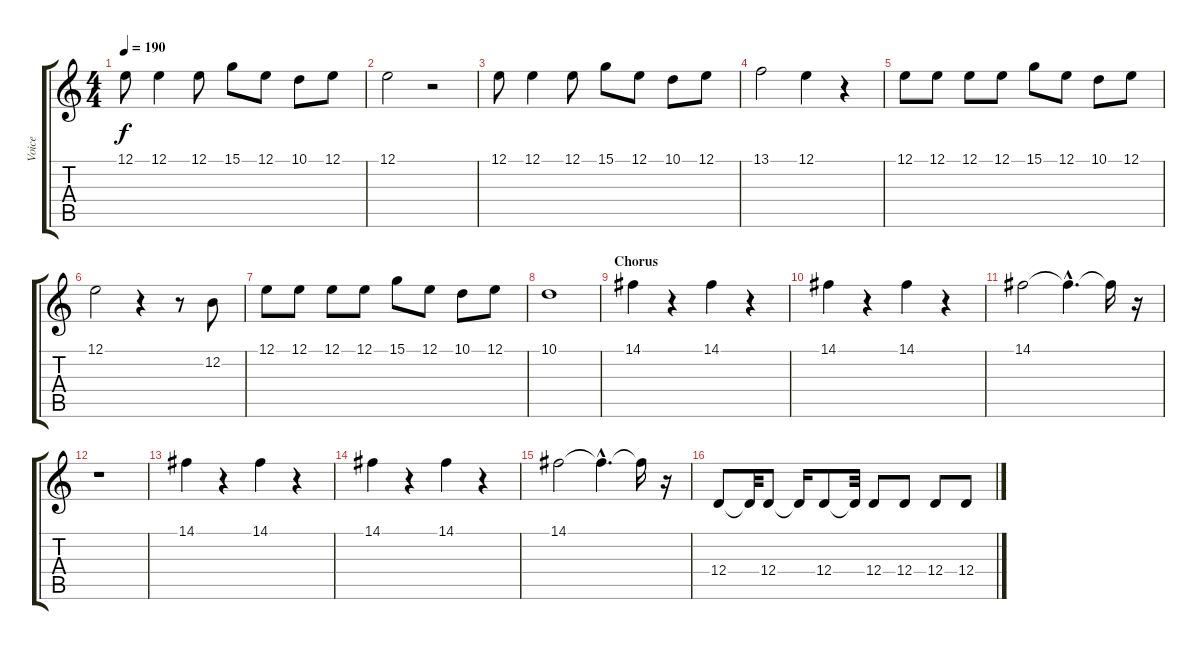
\track ("Voice" "Voice") {instrument choiraahs}
\staff {score tabs}
\tuning (E4 B3 G3 D3 A2 E2) {hide}
\ts (4 4)
\tempo 190
\clef g2
\ks c
12.1.8{dy f} 12.1.4 12.1.8 15.1.8 12.1.8 10.1.8 12.1.8 |
12.1.2 r.2 |
12.1.8 12.1.4 12.1.8 15.1.8 12.1.8 10.1.8 12.1.8 |
13.1.2 12.1.4 r.4 |
12.1.8 12.1.8 12.1.8 12.1.8 15.1.8 12.1.8 10.1.8 12.1.8 |
12.1.2 r.4 r.8 12.2.8 |
12.1.8 12.1.8 12.1.8 12.1.8 15.1.8 12.1.8 10.1.8 12.1.8 |
10.1.1 |
\section ("" "Chorus")
14.1.4 r.4 14.1.4 r.4 |
14.1.4 r.4 14.1.4 r.4 |
14.1.2 14.1{hac t}.4{d} 14.1{t}.16 r.16 |
r.1 |
14.1.4 r.4 14.1.4 r.4 |
14.1.4 r.4 14.1.4 r.4 |
14.1.2 14.1{hac t}.4{d} 14.1{t}.16 r.16 |
12.4.8 12.4{t}.32 12.4.8 12.4{t}.16 12.4.8 12.4{t}.32 12.4.8 12.4.8 12.4.8 12.4.8
